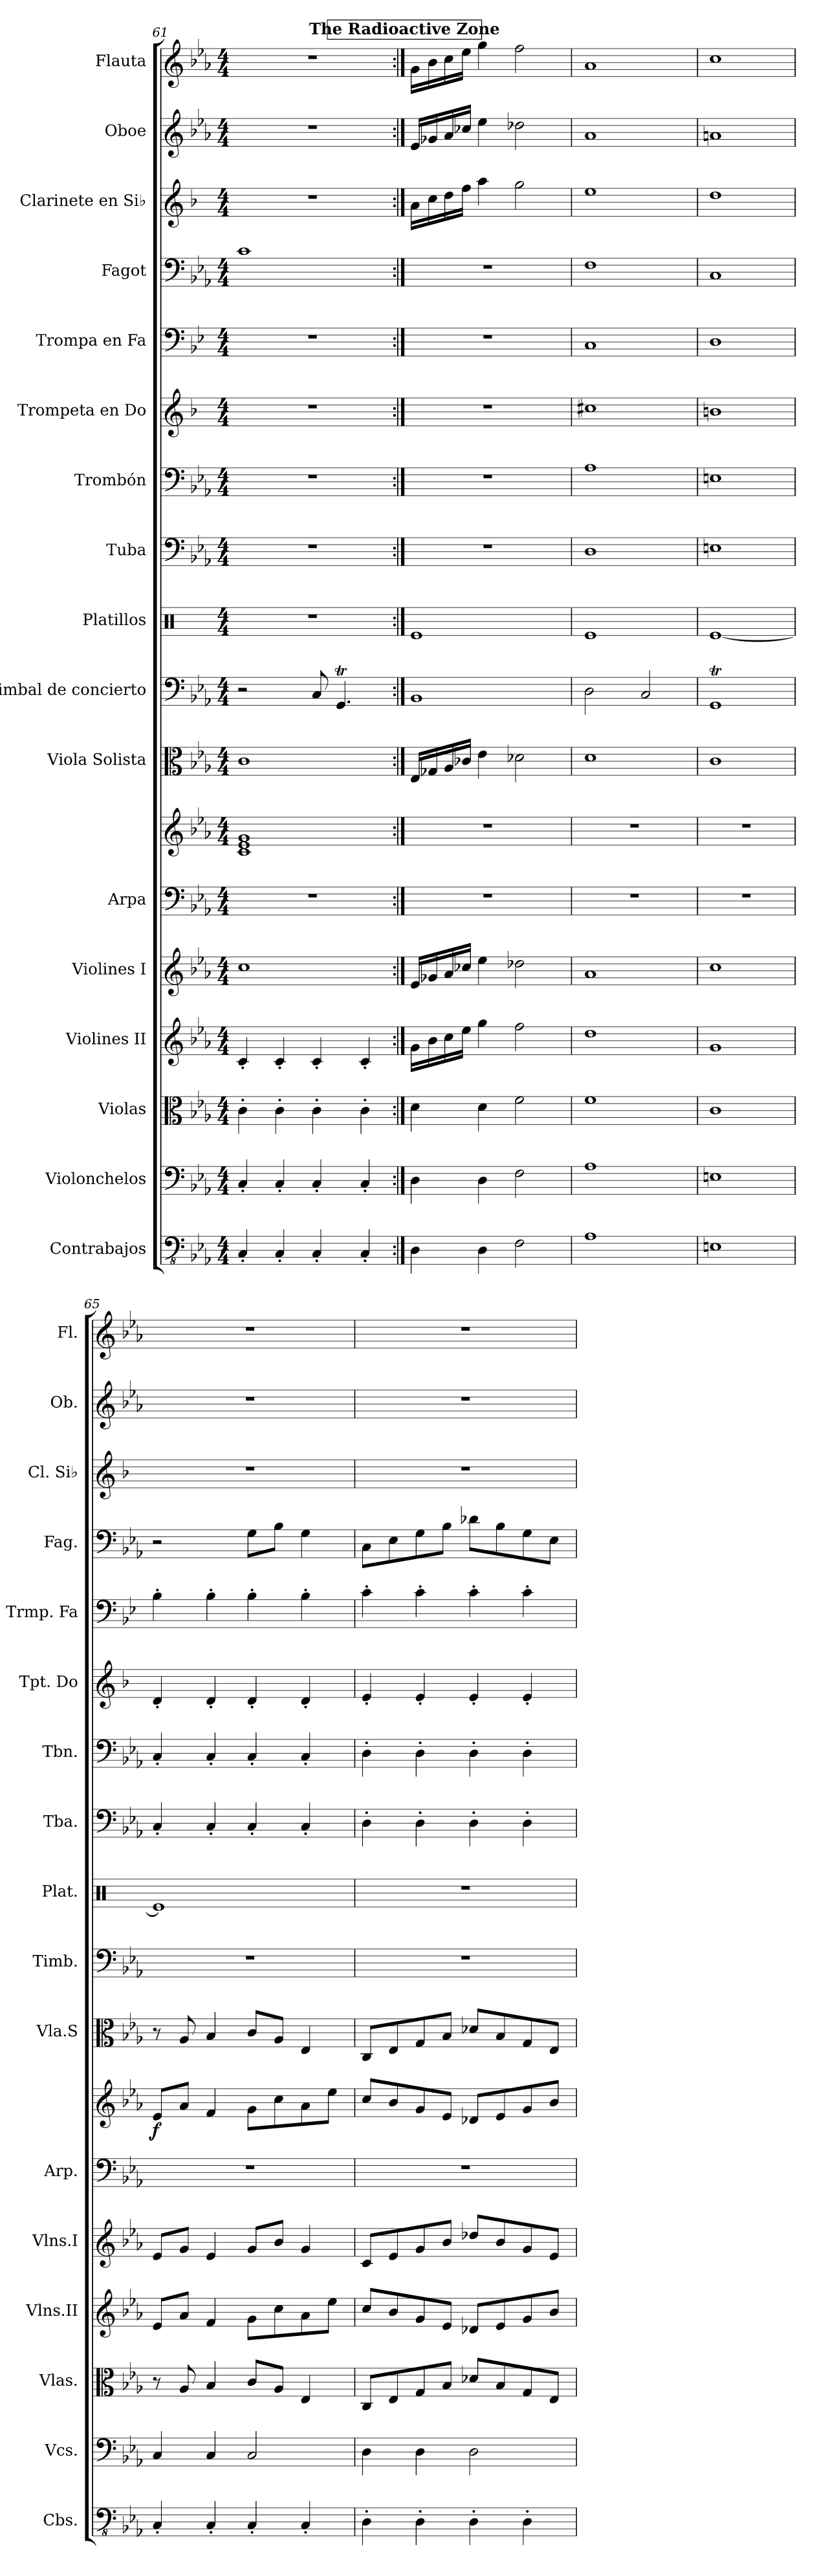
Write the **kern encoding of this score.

**kern	**kern	**kern	**kern	**kern	**kern	**kern	**dynam	**kern	**kern	**kern	**kern	**kern	**kern	**kern	**kern	**kern	**kern	**kern
*part17	*part16	*part15	*part14	*part13	*part12	*part12	*part12	*part11	*part10	*part9	*part8	*part7	*part6	*part5	*part4	*part3	*part2	*part1
*staff18	*staff17	*staff16	*staff15	*staff14	*staff13	*staff12	*staff12/13	*staff11	*staff10	*staff9	*staff8	*staff7	*staff6	*staff5	*staff4	*staff3	*staff2	*staff1
*I"Contrabajos	*I"Violonchelos	*I"Violas	*I"Violines II	*I"Violines I	*I"Arpa	*	*	*I"Viola Solista	*I"Timbal de concierto	*I"Platillos	*I"Tuba	*I"Trombón	*I"Trompeta en Do	*I"Trompa en Fa	*I"Fagot	*I"Clarinete en Si♭	*I"Oboe	*I"Flauta
*I'Cbs.	*I'Vcs.	*I'Vlas.	*I'Vlns.II	*I'Vlns.I	*I'Arp.	*	*	*I'Vla.S	*I'Timb.	*I'Plat.	*I'Tba.	*I'Tbn.	*I'Tpt. Do	*I'Trmp. Fa	*I'Fag.	*I'Cl. Si♭	*I'Ob.	*I'Fl.
*clefFv4	*clefF4	*clefC3	*clefG2	*clefG2	*clefF4	*clefG2	*	*clefC3	*clefF4	*clefX	*clefF4	*clefF4	*clefG2	*clefF4	*clefF4	*clefG2	*clefG2	*clefG2
*	*	*	*	*	*	*	*	*	*	*	*	*	*ITrd1c2	*ITrd4c7	*	*ITrd1c2	*	*
*k[b-e-a-]	*k[b-e-a-]	*k[b-e-a-]	*k[b-e-a-]	*k[b-e-a-]	*k[b-e-a-]	*k[b-e-a-]	*	*k[b-e-a-]	*k[b-e-a-]	*k[]	*k[b-e-a-]	*k[b-e-a-]	*k[b-e-a-]	*k[b-e-a-]	*k[b-e-a-]	*k[b-e-a-]	*k[b-e-a-]	*k[b-e-a-]
*M4/4	*M4/4	*M4/4	*M4/4	*M4/4	*M4/4	*M4/4	*	*M4/4	*M4/4	*M4/4	*M4/4	*M4/4	*M4/4	*M4/4	*M4/4	*M4/4	*M4/4	*M4/4
=61	=61	=61	=61	=61	=61	=61	=61	=61	=61	=61	=61	=61	=61	=61	=61	=61	=61	=61
4CC'/	4C'/	4c'\	4c'/	1cc	1r	1c 1e- 1g	.	1c	2r	1r	1r	1r	1r	1r	1c	1r	1r	1r
4CC'/	4C'/	4c'\	4c'/	.	.	.	.	.	.	.	.	.	.	.	.	.	.	.
4CC'/	4C'/	4c'\	4c'/	.	.	.	.	.	8C/	.	.	.	.	.	.	.	.	.
.	.	.	.	.	.	.	.	.	4.GGt/	.	.	.	.	.	.	.	.	.
4CC'/	4C'/	4c'\	4c'/	.	.	.	.	.	.	.	.	.	.	.	.	.	.	.
!!LO:PB:g=z
!!LO:REH:place=s1:a:B:fs=8:t=The Radioactive Zone
=62:|!	=62:|!	=62:|!	=62:|!	=62:|!	=62:|!	=62:|!	=62:|!	=62:|!	=62:|!	=62:|!	=62:|!	=62:|!	=62:|!	=62:|!	=62:|!	=62:|!	=62:|!	=62:|!
4DD\	4D\	4d\	16g\LL	16e-/LL	1r	1r	.	16E-/LL	1BB-	1Re	1r	1r	1r	1r	1r	16g\LL	16e-/LL	16g\LL
.	.	.	16b-\	16g-X/	.	.	.	16G-X/	.	.	.	.	.	.	.	16b-\	16g-X/	16b-\
.	.	.	16cc\	16a-/	.	.	.	16A-/	.	.	.	.	.	.	.	16cc\	16a-/	16cc\
.	.	.	16ee-\JJ	16cc-X/JJ	.	.	.	16c-X/JJ	.	.	.	.	.	.	.	16ee-\JJ	16cc-X/JJ	16ee-\JJ
4DD\	4D\	4d\	4gg\	4ee-\	.	.	.	4e-\	.	.	.	.	.	.	.	4gg\	4ee-\	4gg\
2FF\	2F\	2f\	2ff\	2dd-X\	.	.	.	2d-X\	.	.	.	.	.	.	.	2ff\	2dd-X\	2ff\
=63	=63	=63	=63	=63	=63	=63	=63	=63	=63	=63	=63	=63	=63	=63	=63	=63	=63	=63
1AA-	1A-	1f	1dd	1a-	1r	1r	.	1d	2D\	1Re	1D	1A-	1bn	1FF	1F	1dd	1a-	1a-
.	.	.	.	.	.	.	.	.	2C/	.	.	.	.	.	.	.	.	.
=64	=64	=64	=64	=64	=64	=64	=64	=64	=64	=64	=64	=64	=64	=64	=64	=64	=64	=64
1EEn	1En	1c	1g	1cc	1r	1r	.	1c	1GGt	[1Re	1En	1En	1an	1GG	1C	1cc	1an	1cc
=65	=65	=65	=65	=65	=65	=65	=65	=65	=65	=65	=65	=65	=65	=65	=65	=65	=65	=65
!	!	!	!	!	!	!	!LO:DY:b	!	!	!	!	!	!	!	!	!	!	!
4CC'/	4C/	8r	8e-/L	8e-/L	1r	8e-/L	f	8r	1r	1Re]	4C'/	4C'/	4c'/	4E-'\	2r	1r	1r	1r
.	.	8A-/	8a-/J	8g/J	.	8a-/J	.	8A-/	.	.	.	.	.	.	.	.	.	.
4CC'/	4C/	4B-/	4f/	4e-/	.	4f/	.	4B-/	.	.	4C'/	4C'/	4c'/	4E-'\	.	.	.	.
4CC'/	2C/	8c/L	8g\L	8g/L	.	8g\L	.	8c/L	.	.	4C'/	4C'/	4c'/	4E-'\	8G\L	.	.	.
.	.	8A-/J	8cc\	8b-/J	.	8cc\	.	8A-/J	.	.	.	.	.	.	8B-\J	.	.	.
4CC'/	.	4E-/	8a-\	4g/	.	8a-\	.	4E-/	.	.	4C'/	4C'/	4c'/	4E-'\	4G\	.	.	.
.	.	.	8ee-\J	.	.	8ee-\J	.	.	.	.	.	.	.	.	.	.	.	.
=66	=66	=66	=66	=66	=66	=66	=66	=66	=66	=66	=66	=66	=66	=66	=66	=66	=66	=66
4DD'\	4D\	8C/L	8cc/L	8c/L	1r	8cc/L	.	8C/L	1r	1r	4D'\	4D'\	4d'/	4F'\	8C\L	1r	1r	1r
.	.	8E-/	8b-/	8e-/	.	8b-/	.	8E-/	.	.	.	.	.	.	8E-\	.	.	.
4DD'\	4D\	8G/	8g/	8g/	.	8g/	.	8G/	.	.	4D'\	4D'\	4d'/	4F'\	8G\	.	.	.
.	.	8B-/J	8e-/J	8b-/J	.	8e-/J	.	8B-/J	.	.	.	.	.	.	8B-\J	.	.	.
4DD'\	2D\	8d-X/L	8d-X/L	8dd-X/L	.	8d-X/L	.	8d-X/L	.	.	4D'\	4D'\	4d'/	4F'\	8d-X\L	.	.	.
.	.	8B-/	8e-/	8b-/	.	8e-/	.	8B-/	.	.	.	.	.	.	8B-\	.	.	.
4DD'\	.	8G/	8g/	8g/	.	8g/	.	8G/	.	.	4D'\	4D'\	4d'/	4F'\	8G\	.	.	.
.	.	8E-/J	8b-/J	8e-/J	.	8b-/J	.	8E-/J	.	.	.	.	.	.	8E-\J	.	.	.
=	=	=	=	=	=	=	=	=	=	=	=	=	=	=	=	=	=	=
*-	*-	*-	*-	*-	*-	*-	*-	*-	*-	*-	*-	*-	*-	*-	*-	*-	*-	*-
